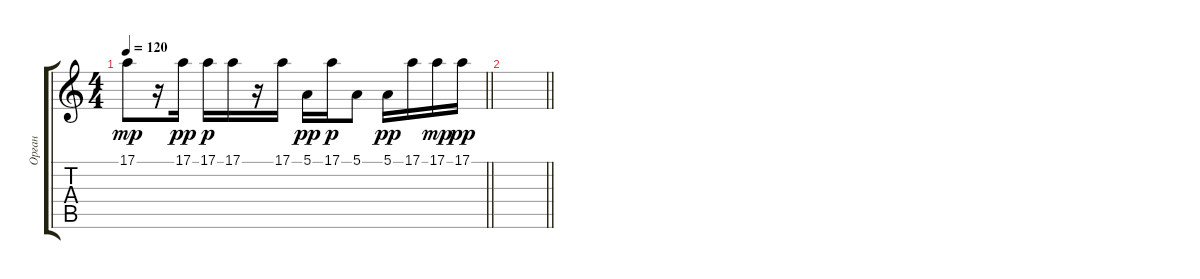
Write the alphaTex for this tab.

\track ("Орган" "Орган") {instrument rockorgan}
\staff {score tabs}
\tuning (E4 B3 G3 D3 A2 E2) {hide}
\ts (4 4)
\tempo 120
\clef g2
\barLineRight lightlight
\ks c
17.1.8{dy mp} r.16 17.1.16{dy pp} 17.1.16{dy p} 17.1.16 r.16 17.1.16 5.1.16{dy pp} 17.1.16{dy p} 5.1.8 5.1.16{dy pp} 17.1.16 17.1.16{dy mp} 17.1.16{dy pp} |
\barLineRight lightlight
